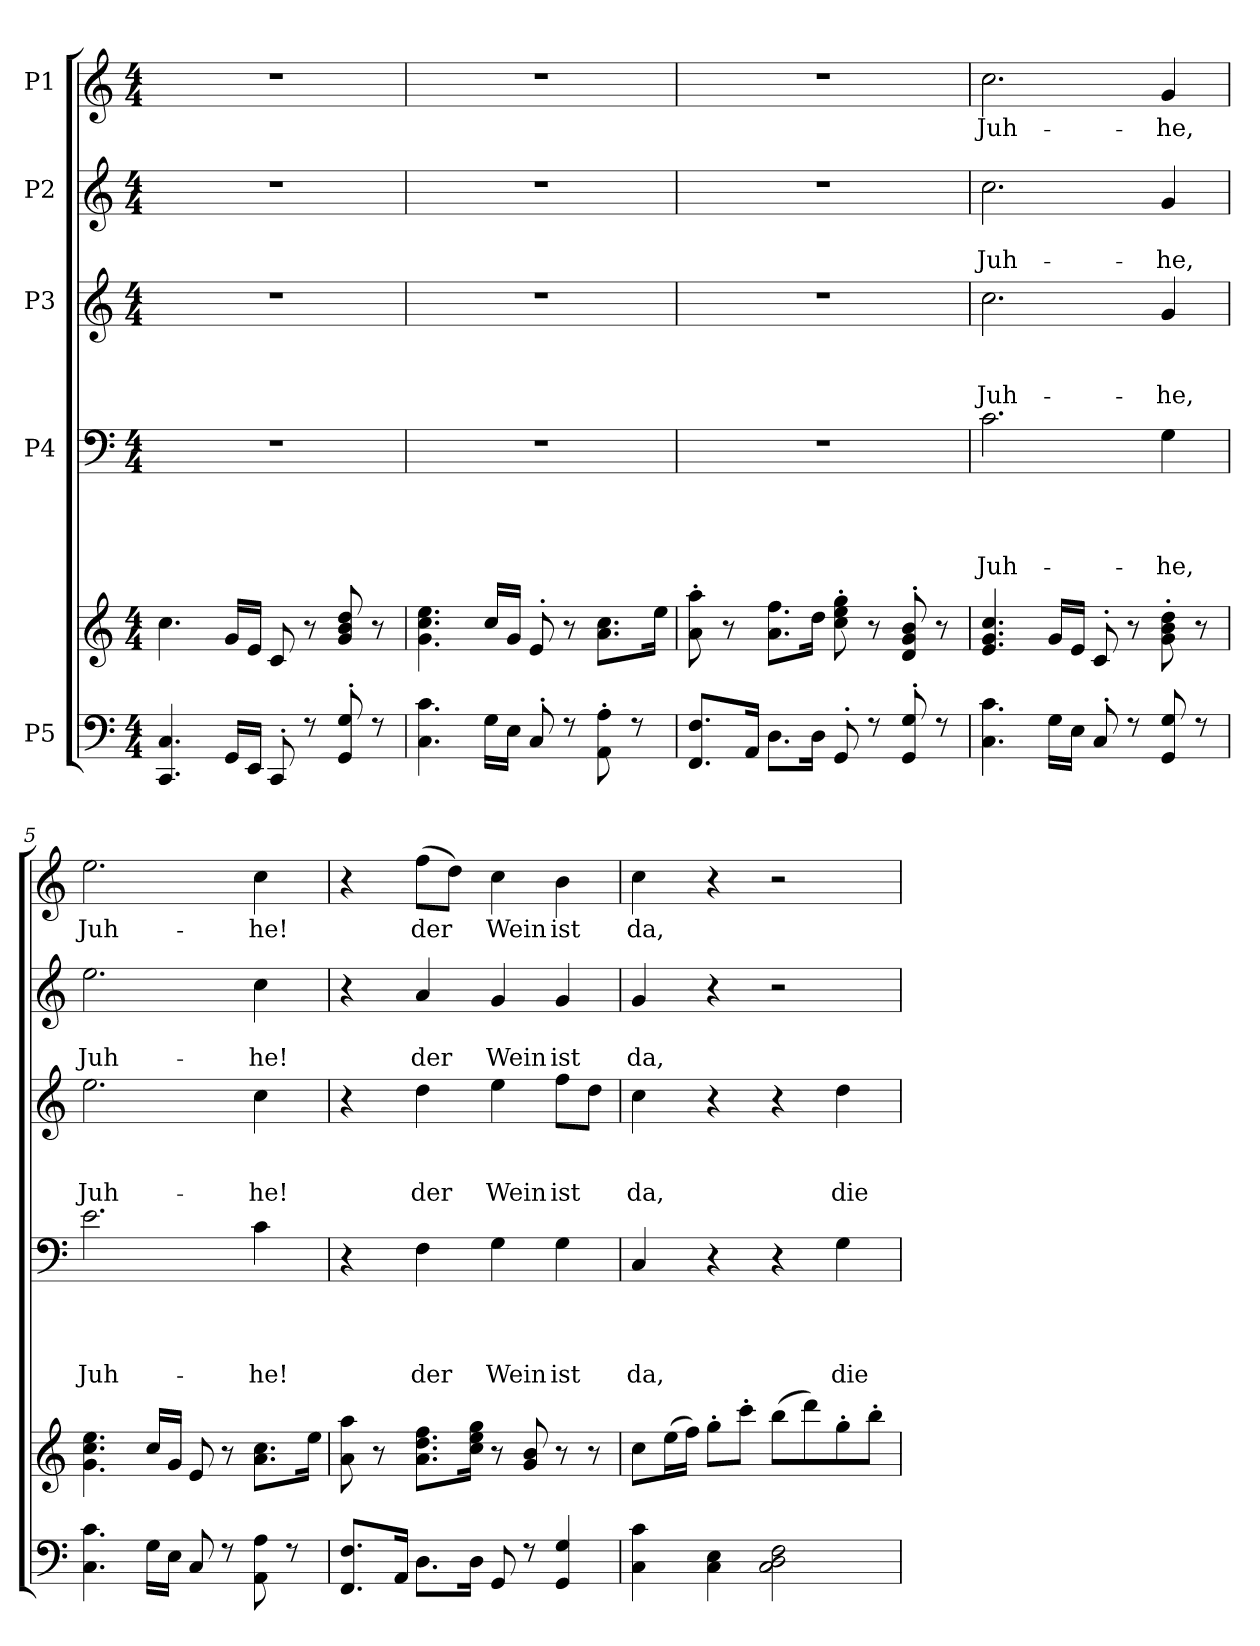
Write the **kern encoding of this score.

**kern	**kern	**kern	**text	**text	**text	**text	**kern	**text	**text	**text	**kern	**text	**text	**kern	**text
*part5	*part5	*part4	*part4	*part4	*part4	*part4	*part3	*part3	*part3	*part3	*part2	*part2	*part2	*part1	*part1
*staff6	*staff5	*staff4	*staff4	*staff4	*staff4	*staff4	*staff3	*staff3	*staff3	*staff3	*staff2	*staff2	*staff2	*staff1	*staff1
*I"P5	*	*I"P4	*	*	*	*	*I"P3	*	*	*	*I"P2	*	*	*I"P1	*
*clefF4	*clefG2	*clefF4	*	*	*	*	*clefG2	*	*	*	*clefG2	*	*	*clefG2	*
*	*	*	*	*	*	*	*ITrd7c12	*	*	*	*	*	*	*	*
*k[]	*k[]	*k[]	*	*	*	*	*k[]	*	*	*	*k[]	*	*	*k[]	*
*C:	*C:	*C:	*	*	*	*	*C:	*	*	*	*C:	*	*	*C:	*
*M4/4	*M4/4	*M4/4	*	*	*	*	*M4/4	*	*	*	*M4/4	*	*	*M4/4	*
*MM120	*MM120	*MM120	*	*	*	*	*MM120	*	*	*	*MM120	*	*	*MM120	*
=1	=1	=1	=1	=1	=1	=1	=1	=1	=1	=1	=1	=1	=1	=1	=1
*^	*^	*	*	*	*	*	*	*	*	*	*	*	*	*	*
*	*	*	*^	*	*	*	*	*	*	*	*	*	*	*	*	*	*
4.CC/ 4.C/	1ryy	1ryy	1ryy	4.cc\	1r	.	.	.	.	1r	.	.	.	1r	.	.	1r	.
16GG/LL	.	.	.	16g/LL	.	.	.	.	.	.	.	.	.	.	.	.	.	.
16EE/JJ	.	.	.	16e/JJ	.	.	.	.	.	.	.	.	.	.	.	.	.	.
8CC'>/	.	.	.	8c/	.	.	.	.	.	.	.	.	.	.	.	.	.	.
8r	.	.	.	8r	.	.	.	.	.	.	.	.	.	.	.	.	.	.
8GG/'> 8G/'>	.	.	.	8g/ 8b/ 8dd/	.	.	.	.	.	.	.	.	.	.	.	.	.	.
8r	.	.	.	8r	.	.	.	.	.	.	.	.	.	.	.	.	.	.
=2	=2	=2	=2	=2	=2	=2	=2	=2	=2	=2	=2	=2	=2	=2	=2	=2	=2	=2
4.C\ 4.c\	1ryy	1ryy	1ryy	4.g\ 4.cc\ 4.ee\	1r	.	.	.	.	1r	.	.	.	1r	.	.	1r	.
16G\LL	.	.	.	16cc/LL	.	.	.	.	.	.	.	.	.	.	.	.	.	.
16E\JJ	.	.	.	16g/JJ	.	.	.	.	.	.	.	.	.	.	.	.	.	.
8C'>/	.	.	.	8e'>/	.	.	.	.	.	.	.	.	.	.	.	.	.	.
8r	.	.	.	8r	.	.	.	.	.	.	.	.	.	.	.	.	.	.
8AA\'> 8A\'>	.	.	.	8.a\ 8.cc\L	.	.	.	.	.	.	.	.	.	.	.	.	.	.
8r	.	.	.	.	.	.	.	.	.	.	.	.	.	.	.	.	.	.
.	.	.	.	16ee\Jk	.	.	.	.	.	.	.	.	.	.	.	.	.	.
=3	=3	=3	=3	=3	=3	=3	=3	=3	=3	=3	=3	=3	=3	=3	=3	=3	=3	=3
8.FF/ 8.F/L	1ryy	1ryy	1ryy	8a\'> 8aa\'>	1r	.	.	.	.	1r	.	.	.	1r	.	.	1r	.
.	.	.	.	8r	.	.	.	.	.	.	.	.	.	.	.	.	.	.
16AA/Jk	.	.	.	.	.	.	.	.	.	.	.	.	.	.	.	.	.	.
8.D\L	.	.	.	8.a\ 8.ff\L	.	.	.	.	.	.	.	.	.	.	.	.	.	.
16D\Jk	.	.	.	16dd\Jk	.	.	.	.	.	.	.	.	.	.	.	.	.	.
8GG'>/	.	.	.	8cc\'> 8ee\'> 8gg\'>	.	.	.	.	.	.	.	.	.	.	.	.	.	.
8r	.	.	.	8r	.	.	.	.	.	.	.	.	.	.	.	.	.	.
8GG/'> 8G/'>	.	.	.	8d/'> 8g/'> 8b/'>	.	.	.	.	.	.	.	.	.	.	.	.	.	.
8r	.	.	.	8r	.	.	.	.	.	.	.	.	.	.	.	.	.	.
=4	=4	=4	=4	=4	=4	=4	=4	=4	=4	=4	=4	=4	=4	=4	=4	=4	=4	=4
!	!	!	!	!	!	!	!	!	!LO:LY:b	!	!	!	!LO:LY:b	!	!	!LO:LY:b	!	!LO:LY:b
4.C\ 4.c\	1ryy	1ryy	1ryy	4.e/ 4.g/ 4.cc/	2.c\	.	.	.	Juh-	2.c\	.	.	Juh-	2.cc\	.	Juh-	2.cc\	Juh-
16G\LL	.	.	.	16g/LL	.	.	.	.	.	.	.	.	.	.	.	.	.	.
16E\JJ	.	.	.	16e/JJ	.	.	.	.	.	.	.	.	.	.	.	.	.	.
8C'>/	.	.	.	8c'>/	.	.	.	.	.	.	.	.	.	.	.	.	.	.
8r	.	.	.	8r	.	.	.	.	.	.	.	.	.	.	.	.	.	.
!	!	!	!	!	!	!	!	!	!LO:LY:b	!	!	!	!LO:LY:b	!	!	!LO:LY:b	!	!LO:LY:b
8GG/ 8G/	.	.	.	8g\'> 8b\'> 8dd\'>	4G\	.	.	.	-he,	4G/	.	.	-he,	4g/	.	-he,	4g/	-he,
8r	.	.	.	8r	.	.	.	.	.	.	.	.	.	.	.	.	.	.
=5	=5	=5	=5	=5	=5	=5	=5	=5	=5	=5	=5	=5	=5	=5	=5	=5	=5	=5
!	!	!	!	!	!	!	!	!	!LO:LY:b	!	!	!	!LO:LY:b	!	!	!LO:LY:b	!	!LO:LY:b
4.C\ 4.c\	1ryy	1ryy	1ryy	4.g\ 4.cc\ 4.ee\	2.e\	.	.	.	Juh-	2.e\	.	.	Juh-	2.ee\	.	Juh-	2.ee\	Juh-
16G\LL	.	.	.	16cc/LL	.	.	.	.	.	.	.	.	.	.	.	.	.	.
16E\JJ	.	.	.	16g/JJ	.	.	.	.	.	.	.	.	.	.	.	.	.	.
8C/	.	.	.	8e/	.	.	.	.	.	.	.	.	.	.	.	.	.	.
8r	.	.	.	8r	.	.	.	.	.	.	.	.	.	.	.	.	.	.
!	!	!	!	!	!	!	!	!	!LO:LY:b	!	!	!	!LO:LY:b	!	!	!LO:LY:b	!	!LO:LY:b
8AA\ 8A\	.	.	.	8.a\ 8.cc\L	4c\	.	.	.	-he!	4c\	.	.	-he!	4cc\	.	-he!	4cc\	-he!
8r	.	.	.	.	.	.	.	.	.	.	.	.	.	.	.	.	.	.
.	.	.	.	16ee\Jk	.	.	.	.	.	.	.	.	.	.	.	.	.	.
!!LO:LB:g=z
=6	=6	=6	=6	=6	=6	=6	=6	=6	=6	=6	=6	=6	=6	=6	=6	=6	=6	=6
8.FF/ 8.F/L	1ryy	1ryy	1ryy	8a\ 8aa\	4r	.	.	.	.	4r	.	.	.	4r	.	.	4r	.
.	.	.	.	8r	.	.	.	.	.	.	.	.	.	.	.	.	.	.
16AA/Jk	.	.	.	.	.	.	.	.	.	.	.	.	.	.	.	.	.	.
!	!	!	!	!	!	!	!	!	!LO:LY:b	!	!	!	!LO:LY:b	!	!	!LO:LY:b	!	!LO:LY:b
8.D\L	.	.	.	8.a\ 8.dd\ 8.ff\L	4F\	.	.	.	der	4d\	.	.	der	4a/	.	der	(>8ff\L	der
.	.	.	.	.	.	.	.	.	.	.	.	.	.	.	.	.	8dd\J)	.
16D\Jk	.	.	.	16cc\ 16ee\ 16gg\Jk	.	.	.	.	.	.	.	.	.	.	.	.	.	.
!	!	!	!	!	!	!	!	!	!LO:LY:b	!	!	!	!LO:LY:b	!	!	!LO:LY:b	!	!LO:LY:b
8GG/	.	.	.	8r	4G\	.	.	.	Wein	4e\	.	.	Wein	4g/	.	Wein	4cc\	Wein
8r	.	.	.	8g/ 8b/	.	.	.	.	.	.	.	.	.	.	.	.	.	.
!	!	!	!	!	!	!	!	!	!LO:LY:b	!	!	!	!LO:LY:b	!	!	!LO:LY:b	!	!LO:LY:b
4GG/ 4G/	.	.	.	8r	4G\	.	.	.	ist	8f\L	.	.	ist	4g/	.	ist	4b\	ist
.	.	.	.	8r	.	.	.	.	.	8d\J	.	.	.	.	.	.	.	.
=7	=7	=7	=7	=7	=7	=7	=7	=7	=7	=7	=7	=7	=7	=7	=7	=7	=7	=7
!	!	!	!	!	!	!	!	!	!LO:LY:b	!	!	!	!LO:LY:b	!	!	!LO:LY:b	!	!LO:LY:b
4C\ 4c\	1ryy	1ryy	1ryy	8cc\L	4C/	.	.	.	da,	4c\	.	.	da,	4g/	.	da,	4cc\	da,
.	.	.	.	(>16ee\L	.	.	.	.	.	.	.	.	.	.	.	.	.	.
.	.	.	.	16ff\JJ)	.	.	.	.	.	.	.	.	.	.	.	.	.	.
4C\ 4E\	.	.	.	8gg'>\L	4r	.	.	.	.	4r	.	.	.	4r	.	.	4r	.
.	.	.	.	8ccc'>\J	.	.	.	.	.	.	.	.	.	.	.	.	.	.
2C\ 2D\ 2F\	.	.	.	(>8bb\L	4r	.	.	.	.	4r	.	.	.	2r	.	.	2r	.
.	.	.	.	8ddd\)	.	.	.	.	.	.	.	.	.	.	.	.	.	.
!	!	!	!	!	!	!	!	!	!LO:LY:b	!	!	!	!LO:LY:b	!	!	!	!	!
.	.	.	.	8gg'>\	4G\	.	.	.	die	4d\	.	.	die	.	.	.	.	.
.	.	.	.	8bb'>\J	.	.	.	.	.	.	.	.	.	.	.	.	.	.
*v	*v	*	*	*	*	*	*	*	*	*	*	*	*	*	*	*	*	*
*	*v	*v	*v	*	*	*	*	*	*	*	*	*	*	*	*	*	*
=	=	=	=	=	=	=	=	=	=	=	=	=	=	=	=
*-	*-	*-	*-	*-	*-	*-	*-	*-	*-	*-	*-	*-	*-	*-	*-
